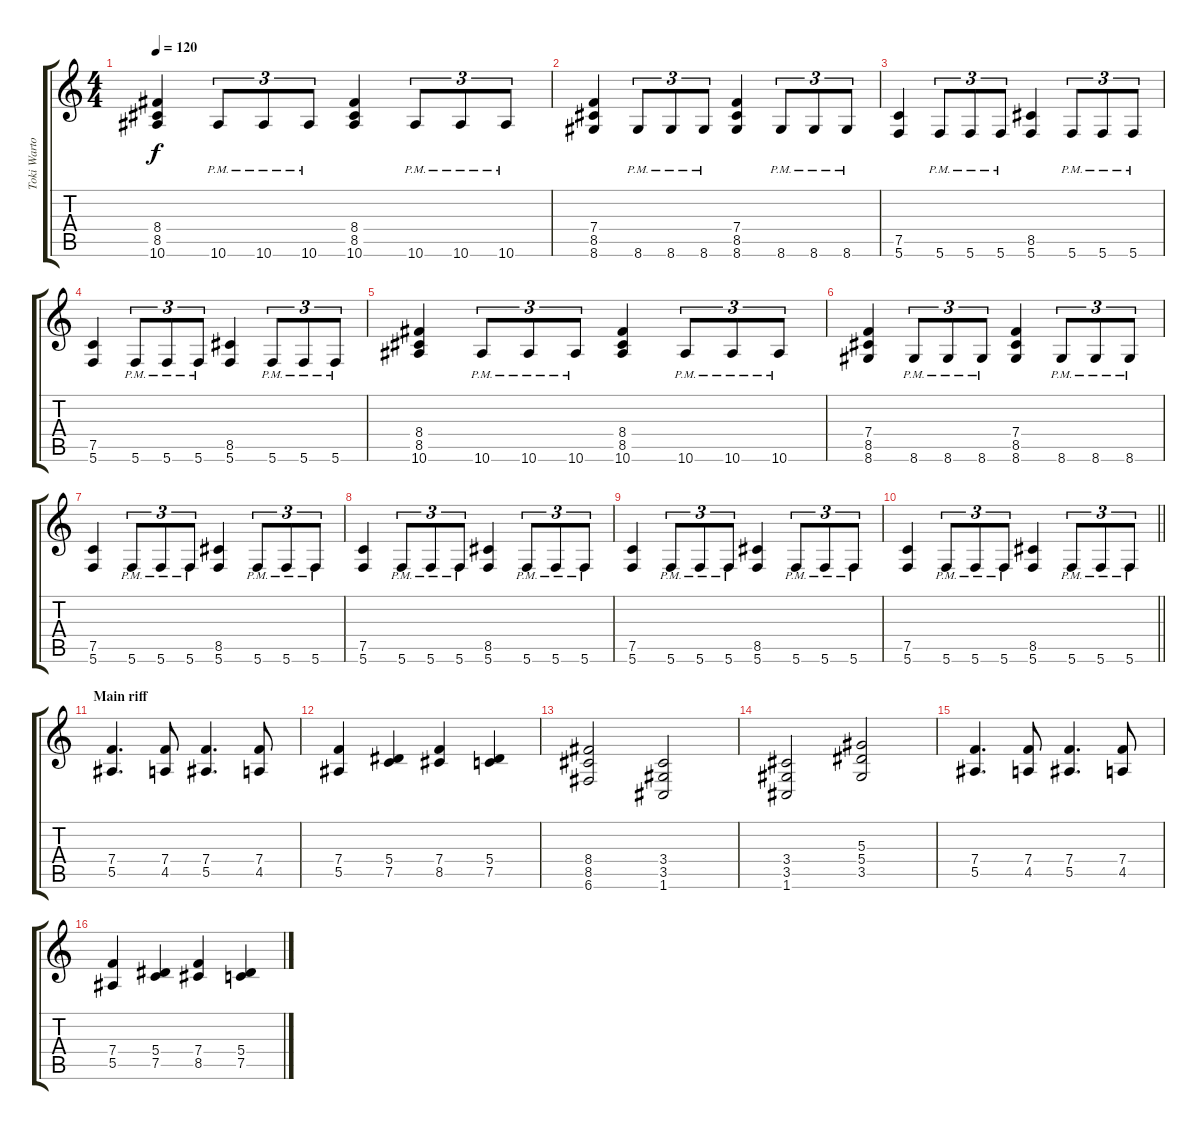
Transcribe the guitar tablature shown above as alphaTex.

\track ("Toki Wartooth" "Toki Warto") {instrument distortionguitar}
\staff {score tabs}
\tuning (C4 G3 Eb3 Bb2 F2 C2) {hide}
\ts (4 4)
\tempo 120
\clef g2
\ks c
(8.4 8.5 10.6).4{dy f} 10.6{pm}.8{tu (3 2)} 10.6{pm}.8{tu (3 2)} 10.6{pm}.8{tu (3 2)} (8.4 8.5 10.6).4 10.6{pm}.8{tu (3 2)} 10.6{pm}.8{tu (3 2)} 10.6{pm}.8{tu (3 2)} |
(7.4 8.5 8.6).4 8.6{pm}.8{tu (3 2)} 8.6{pm}.8{tu (3 2)} 8.6{pm}.8{tu (3 2)} (7.4 8.5 8.6).4 8.6{pm}.8{tu (3 2)} 8.6{pm}.8{tu (3 2)} 8.6{pm}.8{tu (3 2)} |
(7.5 5.6).4 5.6{pm}.8{tu (3 2)} 5.6{pm}.8{tu (3 2)} 5.6{pm}.8{tu (3 2)} (8.5 5.6).4 5.6{pm}.8{tu (3 2)} 5.6{pm}.8{tu (3 2)} 5.6{pm}.8{tu (3 2)} |
(7.5 5.6).4 5.6{pm}.8{tu (3 2)} 5.6{pm}.8{tu (3 2)} 5.6{pm}.8{tu (3 2)} (8.5 5.6).4 5.6{pm}.8{tu (3 2)} 5.6{pm}.8{tu (3 2)} 5.6{pm}.8{tu (3 2)} |
(8.4 8.5 10.6).4 10.6{pm}.8{tu (3 2)} 10.6{pm}.8{tu (3 2)} 10.6{pm}.8{tu (3 2)} (8.4 8.5 10.6).4 10.6{pm}.8{tu (3 2)} 10.6{pm}.8{tu (3 2)} 10.6{pm}.8{tu (3 2)} |
(7.4 8.5 8.6).4 8.6{pm}.8{tu (3 2)} 8.6{pm}.8{tu (3 2)} 8.6{pm}.8{tu (3 2)} (7.4 8.5 8.6).4 8.6{pm}.8{tu (3 2)} 8.6{pm}.8{tu (3 2)} 8.6{pm}.8{tu (3 2)} |
(7.5 5.6).4 5.6{pm}.8{tu (3 2)} 5.6{pm}.8{tu (3 2)} 5.6{pm}.8{tu (3 2)} (8.5 5.6).4 5.6{pm}.8{tu (3 2)} 5.6{pm}.8{tu (3 2)} 5.6{pm}.8{tu (3 2)} |
(7.5 5.6).4 5.6{pm}.8{tu (3 2)} 5.6{pm}.8{tu (3 2)} 5.6{pm}.8{tu (3 2)} (8.5 5.6).4 5.6{pm}.8{tu (3 2)} 5.6{pm}.8{tu (3 2)} 5.6{pm}.8{tu (3 2)} |
(7.5 5.6).4 5.6{pm}.8{tu (3 2)} 5.6{pm}.8{tu (3 2)} 5.6{pm}.8{tu (3 2)} (8.5 5.6).4 5.6{pm}.8{tu (3 2)} 5.6{pm}.8{tu (3 2)} 5.6{pm}.8{tu (3 2)} |
\barLineRight lightlight
(7.5 5.6).4 5.6{pm}.8{tu (3 2)} 5.6{pm}.8{tu (3 2)} 5.6{pm}.8{tu (3 2)} (8.5 5.6).4 5.6{pm}.8{tu (3 2)} 5.6{pm}.8{tu (3 2)} 5.6{pm}.8{tu (3 2)} |
\section ("" "Main riff")
(7.4 5.5).4{d} (7.4 4.5).8 (7.4 5.5).4{d} (7.4 4.5).8 |
(7.4 5.5).4 (5.4 7.5).4 (7.4 8.5).4 (5.4 7.5).4 |
(8.4 8.5 6.6).2 (3.4 3.5 1.6).2 |
(3.4 3.5 1.6).2 (5.3 5.4 3.5).2 |
(7.4 5.5).4{d} (7.4 4.5).8 (7.4 5.5).4{d} (7.4 4.5).8 |
(7.4 5.5).4 (5.4 7.5).4 (7.4 8.5).4 (5.4 7.5).4
